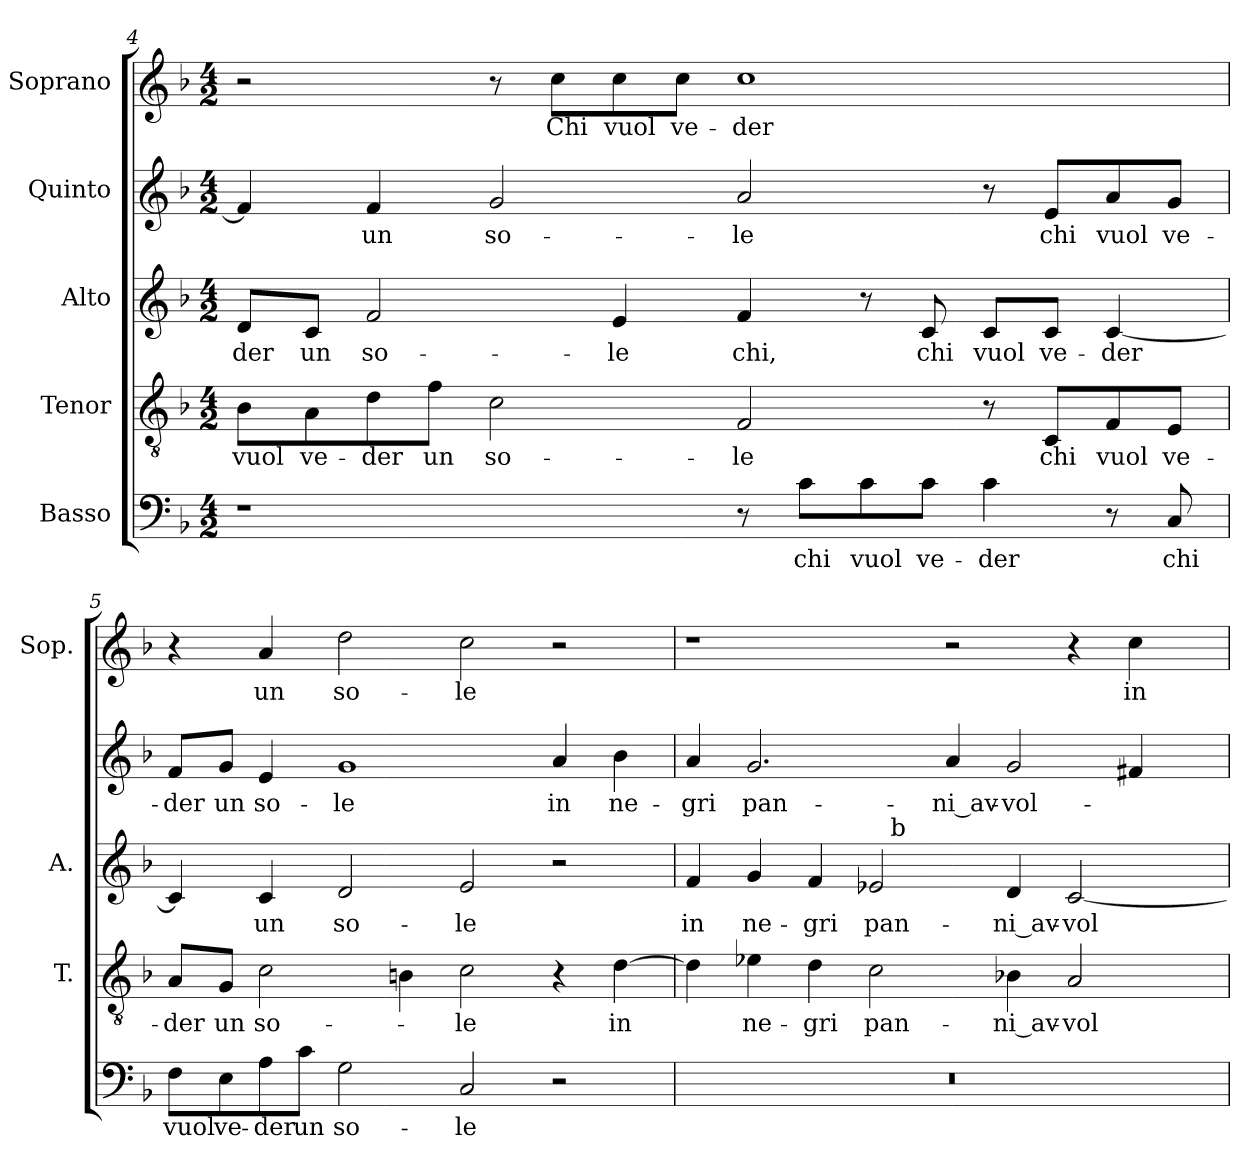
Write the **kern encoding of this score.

**kern	**text	**kern	**text	**kern	**text	**kern	**text	**kern	**text
*part5	*part5	*part4	*part4	*part3	*part3	*part2	*part2	*part1	*part1
*staff5	*staff5	*staff4	*staff4	*staff3	*staff3	*staff2	*staff2	*staff1	*staff1
*I"Basso	*	*I"Tenor	*	*I"Alto	*	*I"Quinto	*	*I"Soprano	*
*	*	*I'T.	*	*I'A.	*	*	*	*I'Sop.	*
*clefF4	*	*clefGv2	*	*clefG2	*	*clefG2	*	*clefG2	*
*	*	*ITrd7c12	*	*	*	*	*	*	*
*k[b-]	*	*k[b-]	*	*k[b-]	*	*k[b-]	*	*k[b-]	*
*F:	*	*F:	*	*F:	*	*F:	*	*F:	*
*M4/2	*	*M4/2	*	*M4/2	*	*M4/2	*	*M4/2	*
=4	=4	=4	=4	=4	=4	=4	=4	=4	=4
!	!	!	!LO:LY:b:color=#000000	!	!	!	!	!	!
!	!	!	!	!	!LO:LY:b:color=#000000	!	!	!	!
1r	.	8BB-i\L	vuol	8di/L	-der	4fi/]	.	2r	.
!	!	!	!LO:LY:b:color=#000000	!	!	!	!	!	!
!	!	!	!	!	!LO:LY:b:color=#000000	!	!	!	!
.	.	8AAi\	ve-	8ci/J	un	.	.	.	.
!	!	!	!LO:LY:b:color=#000000	!	!	!	!	!	!
!	!	!	!	!	!LO:LY:b:color=#000000	!	!	!	!
!	!	!	!	!	!	!	!LO:LY:b:color=#000000	!	!
.	.	8Di\	-der	2fi/	so-	4fi/	un	.	.
!	!	!	!LO:LY:b:color=#000000	!	!	!	!	!	!
.	.	8Fi\J	un	.	.	.	.	.	.
!	!	!	!LO:LY:b:color=#000000	!	!	!	!	!	!
!	!	!	!	!	!	!	!LO:LY:b:color=#000000	!	!
.	.	2Ci\	so-	.	.	2gi/	so-	8r	.
!	!	!	!	!	!	!	!	!	!LO:LY:b:color=#000000
.	.	.	.	.	.	.	.	8cci\L	Chi
!	!	!	!	!	!LO:LY:b:color=#000000	!	!	!	!
!	!	!	!	!	!	!	!	!	!LO:LY:b:color=#000000
.	.	.	.	4ei/	-le	.	.	8cci\	vuol
!	!	!	!	!	!	!	!	!	!LO:LY:b:color=#000000
.	.	.	.	.	.	.	.	8cci\J	ve-
!	!	!	!LO:LY:b:color=#000000	!	!	!	!	!	!
!	!	!	!	!	!LO:LY:b:color=#000000	!	!	!	!
!	!	!	!	!	!	!	!LO:LY:b:color=#000000	!	!
!	!	!	!	!	!	!	!	!	!LO:LY:b:color=#000000
8r	.	2FFi/	-le	4fi/	chi,	2ai/	-le	1cci	-der
!	!LO:LY:b:color=#000000	!	!	!	!	!	!	!	!
8ci\L	chi	.	.	.	.	.	.	.	.
!	!LO:LY:b:color=#000000	!	!	!	!	!	!	!	!
8ci\	vuol	.	.	8r	.	.	.	.	.
!	!LO:LY:b:color=#000000	!	!	!	!	!	!	!	!
!	!	!	!	!	!LO:LY:b:color=#000000	!	!	!	!
8ci\J	ve-	.	.	8ci/	chi	.	.	.	.
!	!LO:LY:b:color=#000000	!	!	!	!	!	!	!	!
!	!	!	!	!	!LO:LY:b:color=#000000	!	!	!	!
4ci\	-der	8r	.	8ci/L	vuol	8r	.	.	.
!	!	!	!LO:LY:b:color=#000000	!	!	!	!	!	!
!	!	!	!	!	!LO:LY:b:color=#000000	!	!	!	!
!	!	!	!	!	!	!	!LO:LY:b:color=#000000	!	!
.	.	8CCi/L	chi	8ci/J	ve-	8ei/L	chi	.	.
!	!	!	!LO:LY:b:color=#000000	!	!	!	!	!	!
!	!	!	!	!	!LO:LY:b:color=#000000	!	!	!	!
!	!	!	!	!	!	!	!LO:LY:b:color=#000000	!	!
8r	.	8FFi/	vuol	[<4ci/	-der	8ai/	vuol	.	.
!	!LO:LY:b:color=#000000	!	!	!	!	!	!	!	!
!	!	!	!LO:LY:b:color=#000000	!	!	!	!	!	!
!	!	!	!	!	!	!	!LO:LY:b:color=#000000	!	!
8Ci/	chi	8EEi/J	ve-	.	.	8gi/J	ve-	.	.
!!LO:LB:g=z
=5	=5	=5	=5	=5	=5	=5	=5	=5	=5
!	!LO:LY:b:color=#000000	!	!	!	!	!	!	!	!
!	!	!	!LO:LY:b:color=#000000	!	!	!	!	!	!
!	!	!	!	!	!	!	!LO:LY:b:color=#000000	!	!
8Fi\L	vuol	8AAi/L	-der	4ci/]	.	8fi/L	-der	4r	.
!	!LO:LY:b:color=#000000	!	!	!	!	!	!	!	!
!	!	!	!LO:LY:b:color=#000000	!	!	!	!	!	!
!	!	!	!	!	!	!	!LO:LY:b:color=#000000	!	!
8Ei\	ve-	8GGi/J	un	.	.	8gi/J	un	.	.
!	!LO:LY:b:color=#000000	!	!	!	!	!	!	!	!
!	!	!	!LO:LY:b:color=#000000	!	!	!	!	!	!
!	!	!	!	!	!LO:LY:b:color=#000000	!	!	!	!
!	!	!	!	!	!	!	!LO:LY:b:color=#000000	!	!
!	!	!	!	!	!	!	!	!	!LO:LY:b:color=#000000
8Ai\	-der	2Ci\	so-	4ci/	un	4ei/	so-	4ai/	un
!	!LO:LY:b:color=#000000	!	!	!	!	!	!	!	!
8ci\J	un	.	.	.	.	.	.	.	.
!	!LO:LY:b:color=#000000	!	!	!	!	!	!	!	!
!	!	!	!	!	!LO:LY:b:color=#000000	!	!	!	!
!	!	!	!	!	!	!	!LO:LY:b:color=#000000	!	!
!	!	!	!	!	!	!	!	!	!LO:LY:b:color=#000000
2Gi\	so-	.	.	2di/	so-	1gi	-le	2ddi\	so-
.	.	4BBni\	.	.	.	.	.	.	.
!	!LO:LY:b:color=#000000	!	!	!	!	!	!	!	!
!	!	!	!LO:LY:b:color=#000000	!	!	!	!	!	!
!	!	!	!	!	!LO:LY:b:color=#000000	!	!	!	!
!	!	!	!	!	!	!	!	!	!LO:LY:b:color=#000000
2Ci/	-le	2Ci\	-le	2ei/	-le	.	.	2cci\	-le
!	!	!	!	!	!	!	!LO:LY:b:color=#000000	!	!
2r	.	4r	.	2r	.	4ai/	in	2r	.
!	!	!	!LO:LY:b:color=#000000	!	!	!	!	!	!
!	!	!	!	!	!	!	!LO:LY:b:color=#000000	!	!
.	.	[>4Di\	in	.	.	4b-i\	ne-	.	.
=6	=6	=6	=6	=6	=6	=6	=6	=6	=6
!LO:N:vis=1	!	!	!	!	!	!	!	!	!
!	!	!	!	!	!LO:LY:b:color=#000000	!	!	!	!
!	!	!	!	!	!	!	!LO:LY:b:color=#000000	!	!
*	*	*	*	*^	*	*	*	*	*
0r	.	4Di\]	.	4fi/	2ryy	in	4ai/	-gri	1r	.
!	!	!	!LO:LY:b:color=#000000	!	!	!	!	!	!	!
!	!	!	!	!	!	!LO:LY:b:color=#000000	!	!	!	!
!	!	!	!	!	!	!	!	!LO:LY:b:color=#000000	!	!
.	.	4E-Xi\	ne-	4gi/	.	ne-	2.gi/	pan-	.	.
!	!	!	!LO:LY:b:color=#000000	!	!	!	!	!	!	!
!	!	!	!	!	!	!LO:LY:b:color=#000000	!	!	!	!
.	.	4Di\	-gri	4fi/	4ryy	-gri	.	.	.	.
!	!	!	!LO:LY:b:color=#000000	!	!	!	!	!	!	!
!	!	!	!	!	!	!LO:LY:b:color=#000000	!	!	!	!
.	.	2Ci\	pan-	2e-i/	32ryy	pan-	.	.	.	.
.	.	.	.	.	256ryy	.	.	.	.	.
!	!	!	!	!	!LO:TX:a:t=b	!	!	!	!	!
.	.	.	.	.	1ryy	.	.	.	.	.
!	!	!	!	!	!	!	!	!LO:LY:b:color=#000000	!	!
.	.	.	.	.	.	.	4ai/	-ni_av-	2r	.
!	!	!	!LO:LY:b:color=#000000	!	!	!	!	!	!	!
!	!	!	!	!	!	!LO:LY:b:color=#000000	!	!	!	!
!	!	!	!	!	!	!	!	!LO:LY:b:color=#000000	!	!
.	.	4BB-Xi\	-ni_av-	4di/	.	-ni_av-	2gi/	-vol-	.	.
!	!	!	!LO:LY:b:color=#000000	!	!	!	!	!	!	!
!	!	!	!	!	!	!LO:LY:b:color=#000000	!	!	!	!
.	.	2AAi/	-vol-	[<2ci/	.	-vol-	.	.	4r	.
!	!	!	!	!	!	!	!	!	!	!LO:LY:b:color=#000000
.	.	.	.	.	.	.	4f#Xi/	.	4cci\	in
.	.	.	.	.	8ryy	.	.	.	.	.
.	.	.	.	.	16ryy	.	.	.	.	.
.	.	.	.	.	64..ryy	.	.	.	.	.
*	*	*	*	*v	*v	*	*	*	*	*
=	=	=	=	=	=	=	=	=	=
*-	*-	*-	*-	*-	*-	*-	*-	*-	*-
